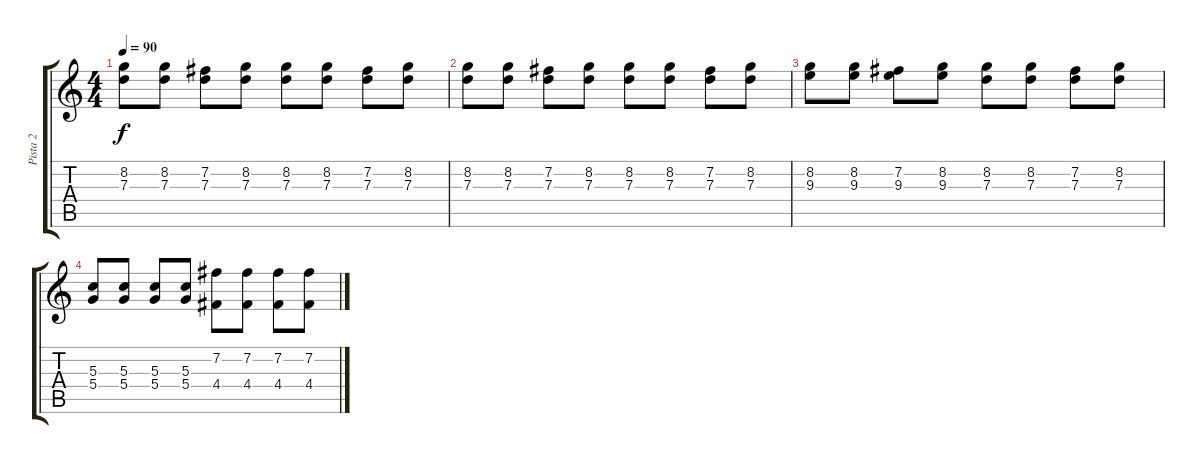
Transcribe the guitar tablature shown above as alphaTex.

\track ("Pista 2" "Pista 2") {instrument acousticguitarnylon}
\staff {score tabs}
\tuning (E4 B3 G3 D3 A2 D2) {hide}
\ts (4 4)
\tempo 90
\clef g2
\ks c
(8.2 7.3).8{dy f} (8.2 7.3).8 (7.2 7.3).8 (8.2 7.3).8 (8.2 7.3).8 (8.2 7.3).8 (7.2 7.3).8 (8.2 7.3).8 |
(8.2 7.3).8 (8.2 7.3).8 (7.2 7.3).8 (8.2 7.3).8 (8.2 7.3).8 (8.2 7.3).8 (7.2 7.3).8 (8.2 7.3).8 |
(8.2 9.3).8 (8.2 9.3).8 (7.2 9.3).8 (8.2 9.3).8 (8.2 7.3).8 (8.2 7.3).8 (7.2 7.3).8 (8.2 7.3).8 |
(5.3 5.4).8 (5.3 5.4).8 (5.3 5.4).8 (5.3 5.4).8 (7.2 4.4).8 (7.2 4.4).8 (7.2 4.4).8 (7.2 4.4).8
